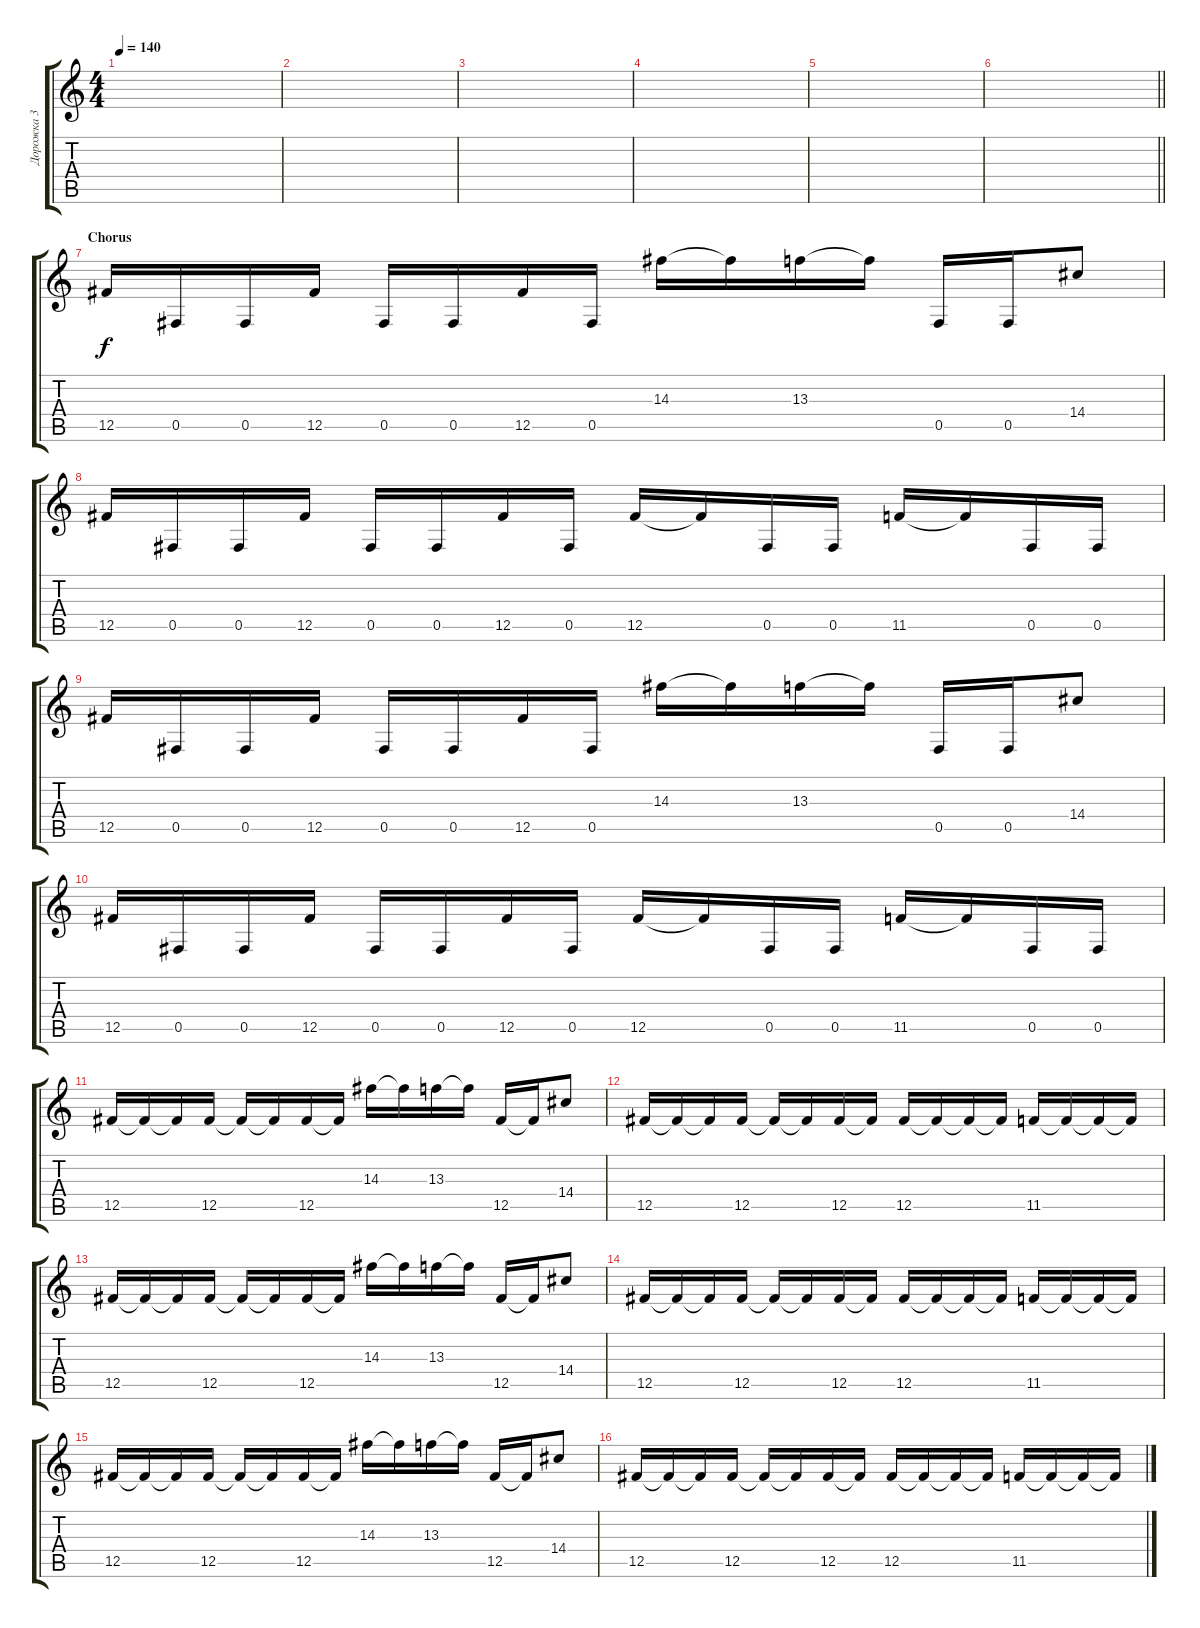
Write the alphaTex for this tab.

\track ("Дорожка 3" "Дорожка 3") {instrument distortionguitar}
\staff {score tabs}
\tuning (Db4 Ab3 E3 B2 Gb2 B1) {hide}
\ts (4 4)
\tempo 140
\clef g2
\ks c
|
|
|
|
|
\barLineRight lightlight
|
\section ("" "Chorus")
12.5.16{dy f} 0.5.16 0.5.16 12.5.16 0.5.16 0.5.16 12.5.16 0.5.16 14.3.16 14.3{t}.16 13.3.16 13.3{t}.16 0.5.16 0.5.16 14.4.8 |
12.5.16 0.5.16 0.5.16 12.5.16 0.5.16 0.5.16 12.5.16 0.5.16 12.5.16 12.5{t}.16 0.5.16 0.5.16 11.5.16 11.5{t}.16 0.5.16 0.5.16 |
12.5.16 0.5.16 0.5.16 12.5.16 0.5.16 0.5.16 12.5.16 0.5.16 14.3.16 14.3{t}.16 13.3.16 13.3{t}.16 0.5.16 0.5.16 14.4.8 |
12.5.16 0.5.16 0.5.16 12.5.16 0.5.16 0.5.16 12.5.16 0.5.16 12.5.16 12.5{t}.16 0.5.16 0.5.16 11.5.16 11.5{t}.16 0.5.16 0.5.16 |
12.5.16 12.5{t}.16 12.5{t}.16 12.5.16 12.5{t}.16 12.5{t}.16 12.5.16 12.5{t}.16 14.3.16 14.3{t}.16 13.3.16 13.3{t}.16 12.5.16 12.5{t}.16 14.4.8 |
12.5.16 12.5{t}.16 12.5{t}.16 12.5.16 12.5{t}.16 12.5{t}.16 12.5.16 12.5{t}.16 12.5.16 12.5{t}.16 12.5{t}.16 12.5{t}.16 11.5.16 11.5{t}.16 11.5{t}.16 11.5{t}.16 |
12.5.16 12.5{t}.16 12.5{t}.16 12.5.16 12.5{t}.16 12.5{t}.16 12.5.16 12.5{t}.16 14.3.16 14.3{t}.16 13.3.16 13.3{t}.16 12.5.16 12.5{t}.16 14.4.8 |
12.5.16 12.5{t}.16 12.5{t}.16 12.5.16 12.5{t}.16 12.5{t}.16 12.5.16 12.5{t}.16 12.5.16 12.5{t}.16 12.5{t}.16 12.5{t}.16 11.5.16 11.5{t}.16 11.5{t}.16 11.5{t}.16 |
12.5.16 12.5{t}.16 12.5{t}.16 12.5.16 12.5{t}.16 12.5{t}.16 12.5.16 12.5{t}.16 14.3.16 14.3{t}.16 13.3.16 13.3{t}.16 12.5.16 12.5{t}.16 14.4.8 |
12.5.16 12.5{t}.16 12.5{t}.16 12.5.16 12.5{t}.16 12.5{t}.16 12.5.16 12.5{t}.16 12.5.16 12.5{t}.16 12.5{t}.16 12.5{t}.16 11.5.16 11.5{t}.16 11.5{t}.16 11.5{t}.16
